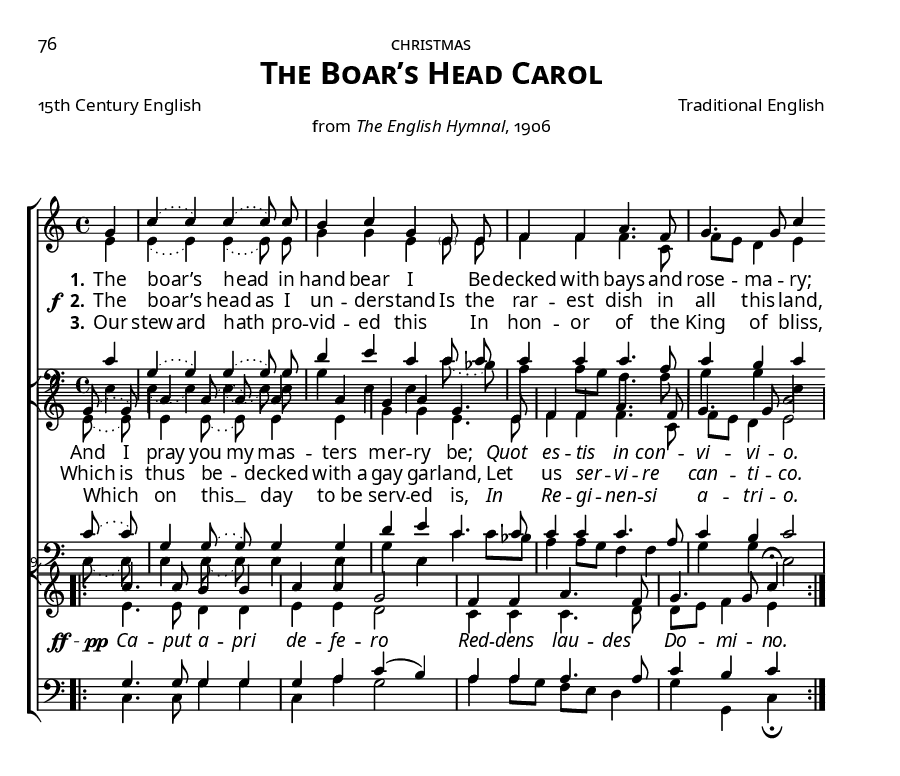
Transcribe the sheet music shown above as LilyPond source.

\version "2.14.2"
\include "util.ly"
\header {
    title = \markup{\override #'(font-name . "Garamond Premier Pro Semibold"){ \abs-fontsize #15 \smallCapsOldStyle"The Boar’s Head Carol"}}
    poet = \markup\oldStyleNum"15th Century English"
    composer = \markup\oldStyleNum"Traditional English"
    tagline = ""
  }\paper {
  print-all-headers = ##f
  paper-height = 9\in
  paper-width = 6\in
  indent = 0\in
  %system-system-spacing = #'((basic-distance . 10) (padding . 0))
  score-markup-spacing =
    #'((basic-distance . 0)
       (minimum-distance . 0)
       (padding . 0)
       (stretchability . 0))
  system-system-spacing =
    #'((basic-distance . 0)
       (minimum-distance . 0)
       (padding . -5)
       (stretchability . 100))
%{IF_LESSER
  markup-system-spacing #'stretchability = 50
  top-markup-spacing #'stretchability = 30
  last-bottom-spacing #'stretchability = 60
%}%END_IF_LESSER
  ragged-last-bottom = ##t
  ragged-bottom = ##f
  two-sided = ##t
  inner-margin = 0.5\in
  outer-margin = 0.25\in
  top-margin = 0.25\in
  bottom-margin = 0.25\in
  first-page-number = #076
  print-first-page-number = ##t
  headerLine = \markup{\override #'(font-name . "Garamond Premier Pro") \smallCapsOldStyle"christmas"}
  oddHeaderMarkup = \markup\fill-line{
     \override #'(font-name . "Garamond Premier Pro")\abs-fontsize #8.5
     \combine 
        \fill-line{"" \on-the-fly #print-page-number-check-first
        \oldStylePageNum""
        }
        \fill-line{\headerLine}
  }
  evenHeaderMarkup = \markup {
     \override #'(font-name . "Garamond Premier Pro")\abs-fontsize #8.5
     \combine
        \on-the-fly #print-page-number-check-first
        \oldStylePageNum""
        \fill-line{\headerLine}
  }
}

#(set-global-staff-size 15) \paper{ #(define fonts (make-pango-font-tree "GoudyOlSt BT" "Garamond Premier Pro" "Garamond Premier Pro" (/ 15 20))) }
%IF_NOT_LESSER

\markup\fill-line{\concat{ "from " \italic "The English Hymnal" \oldStyleNum", 1906"}}
\markup\vspace#2

%END_IF_NOT_LESSER

















%Boars Head Carol
global = {
  \key c \major
  \time 4/4
  \autoBeamOff
  \override DynamicLineSpanner #'staff-padding = #0.0
  \override DynamicLineSpanner #'Y-extent = #'(-1 . 1)
  \mergeDifferentlyDottedOn
}

sopMusic = \relative c'' {
  \partial 4 g4 |
  \slurDotted c4( c) c4( c8) c8 |
  b4 c g4 \parenthesize e8\noBeam e |
  
  f4 f a4. f8 |
  g4. g8 c4 \bar""\break g8\noBeam( g) |
  c4 c8\noBeam( c) c4 c |
  
  b c g4. e8 |
  f4 f a4. f8 |
  g4. g8 c2 | \break
  
  \repeat volta 2 {
    c4. c8 b4 b |
    c c g2 |
    f4 f a4. f8 |
    g4. g8 c4\fermata
  }
}
sopWords = \lyricmode {
  
}

altoMusic = \relative c' {
  e4 |
  \slurDotted e( e) e4( e8) e8 |
  g4 g e4 e8\noBeam e |
  
  f4 f f4. c8 |
  \slurSolid f8[ e] d4 e \slurDotted e8\noBeam( e) |
  e4 e8\noBeam( e) e4 e |
  
  g g e4. e8 |
  f4 f f4. c8 |
  \slurSolid f[ e] d4 e2 |
  
  e4. e8 d4 d |
  e e d2 |
  c4 c c4. d8 |
  \slurSolid d[ e] f4 e |
}
altoWords = {
  \dropLyricsIX
  \lyricmode {
    \set stanza = #"1."
    \set ignoreMelismata = ##t
    The boar’s _ head _ in hand bear I "" Be -- decked with bays and rose -- ma -- ry;
    \set associatedVoice = "basses"
    And I pray you my mas -- ters mer -- ry be;
    \markup\italic Quot _ \markup\italic es -- \markup\italic tis _ \markup\italic in \markup\italic con -- \markup\italic vi -- \markup\italic vi -- \markup\italic o.
  }
  \set stanza = \markup\dynamic"  ff - pp"
  \lyricmode {
    \unset ignoreMelismata
    \markup\italic Ca -- \markup\italic put \markup\italic a -- \markup\italic pri \markup\italic de -- \markup\italic fe -- \markup\italic ro
    \set associatedVoice = "tenors"
    \markup\italic Red -- \markup\italic dens
    \set associatedVoice = "basses"
    \markup\italic lau -- \markup\italic des \markup\italic Do -- \markup\italic mi -- \markup\italic no.
  }
}
altoWordsII = {
  \dropLyricsIX
  \set stanza = \markup{\dynamic"f " "2."}
  \lyricmode {
  %\markup\italic
    \set ignoreMelismata = ##t
    The boar’s _ head as I un -- der -- stand Is the rar -- est dish in all this land,
    \set associatedVoice = "basses"
    Which is thus be -- _ decked with_a gay gar -- land,
    Let _ us
    \markup\italic ser -- _ \markup\italic vi -- \markup\italic re \markup\italic can -- \markup\italic ti -- \markup\italic co.
  }
}
altoWordsIII = \lyricmode {
  \dropLyricsIX
  \set stanza = #"3."
  \set ignoreMelismata = ##t
  Our stew -- ard hath _ pro -- vid -- ed this
  "" In hon -- or of the King of bliss,
  \set associatedVoice = "basses"
  Which _ on this __ _ day to_be serv -- ed is,
  \markup\italic In _ \markup\italic Re -- \markup\italic gi -- _ \markup\italic nen -- \markup\italic si \markup\italic a -- \markup\italic tri -- \markup\italic o.
}
altoWordsIV = \lyricmode {
}
altoWordsV = \lyricmode {
}
altoWordsVI = \lyricmode {
}
tenorMusic = \relative c' {
  c4 |
  \slurDotted g( g) g4( g8) g8 |
  d'4 e c4 c8\noBeam c |
  
  c4 c c4. a8 |
  c4 b c c8\noBeam( c) |
  g4 g8\noBeam( g) g4 g |
  
  d' e c4. c8 |
  c4 c c4. a8 |
  c4 b c2 |
  
  g4. g8 g4 g |
  g a \slurSolid c( b) |
  a a a4. a8 |
  c4 b c |
}
tenorWords = \lyricmode {

}

bassMusic = \relative c {
  c4 |
  \slurDotted c( c) c4( c8) c8 |
  g'4 c, c4 c'8\noBeam( bes) |
  
  a4 \slurSolid a8[ g] f4. f8 |
  g4 g c, \slurDotted c8\noBeam( c) |
  c4 c8\noBeam( c) c4 c |
  
  g' c, c'4 c8[ bes] |
  a4 \slurSolid a8[ g] f4 f |
  g4 g c,2 |
  
  c4. c8 g'4 g |
  c, a' g2 |
  a4 a8[ g] f[ e] d4 |
  g4 g, c\fermata |
}
bassWords = \lyricmode {

}

pianoRH = \relative c' {
  
}
pianoLH = \relative c' {
  
}

\score {
  <<
   \new ChoirStaff <<
%    \new Lyrics = sopranos \with { \override VerticalAxisGroup #'nonstaff-relatedstaff-spacing = #'((basic-distance . 1)) }
    \new Staff = women <<
      \new Voice = "sopranos" { \voiceOne << \global \sopMusic >> }
      \new Voice = "altos" { \voiceTwo << \global \altoMusic >> }
    >>
   \new Staff = men <<
      \clef bass
      \new Voice = "tenors" { \voiceOne << \global \tenorMusic >> }
      \new Voice = "basses" { \voiceTwo << \global \bassMusic >> }
    >>
    \new Lyrics \with { alignAboveContext = #"women" \override VerticalAxisGroup #'nonstaff-relatedstaff-spacing = #'((basic-distance . 1))} \lyricsto "sopranos" \sopWords
    \new Lyrics = "altosVI"  \with { alignBelowContext = #"women" } \lyricsto "tenors" \altoWordsVI
    \new Lyrics = "altosV"  \with { alignBelowContext = #"women" } \lyricsto "tenors" \altoWordsV
    \new Lyrics = "altosIV"  \with { alignBelowContext = #"women" } \lyricsto "tenors" \altoWordsIV
    \new Lyrics = "altosIII"  \with { alignBelowContext = #"women" } \lyricsto "tenors" \altoWordsIII
    \new Lyrics = "altosII"  \with { alignBelowContext = #"women" } \lyricsto "tenors" \altoWordsII
    \new Lyrics = "altos"  \with { alignBelowContext = #"women" \override VerticalAxisGroup #'nonstaff-relatedstaff-spacing = #'((padding . -0.5))} \lyricsto "tenors" \altoWords
    \new Lyrics \with { alignAboveContext = #"men" \override VerticalAxisGroup #'nonstaff-relatedstaff-spacing = #'((basic-distance . 1)) } \lyricsto "tenors" \tenorWords
    \new Lyrics \with { alignBelowContext = #"men" \override VerticalAxisGroup #'nonstaff-relatedstaff-spacing = #'((basic-distance . 1)) } \lyricsto "basses" \bassWords
  >>
%    \new PianoStaff << \new Staff { \new Voice { \pianoRH } } \new Staff { \clef "bass" \pianoLH } >>
  >>
  \layout {
    \context {
      \Score
      %\override SpacingSpanner #'base-shortest-duration = #(ly:make-moment 1 8)
      %\override SpacingSpanner #'common-shortest-duration = #(ly:make-moment 1 4)
    }
    \context {
      % Remove all empty staves
      % \Staff \RemoveEmptyStaves \override VerticalAxisGroup #'remove-first = ##t
    }
    \context {
      \Lyrics
      \override LyricText #'X-offset = #center-on-word
    }
  }
  
  \midi {
    \tempo 4 = 90
    \set Staff.midiInstrument = "flute"
  
    \context {
      \Voice
      \remove "Dynamic_performer"
    }
  }
}
